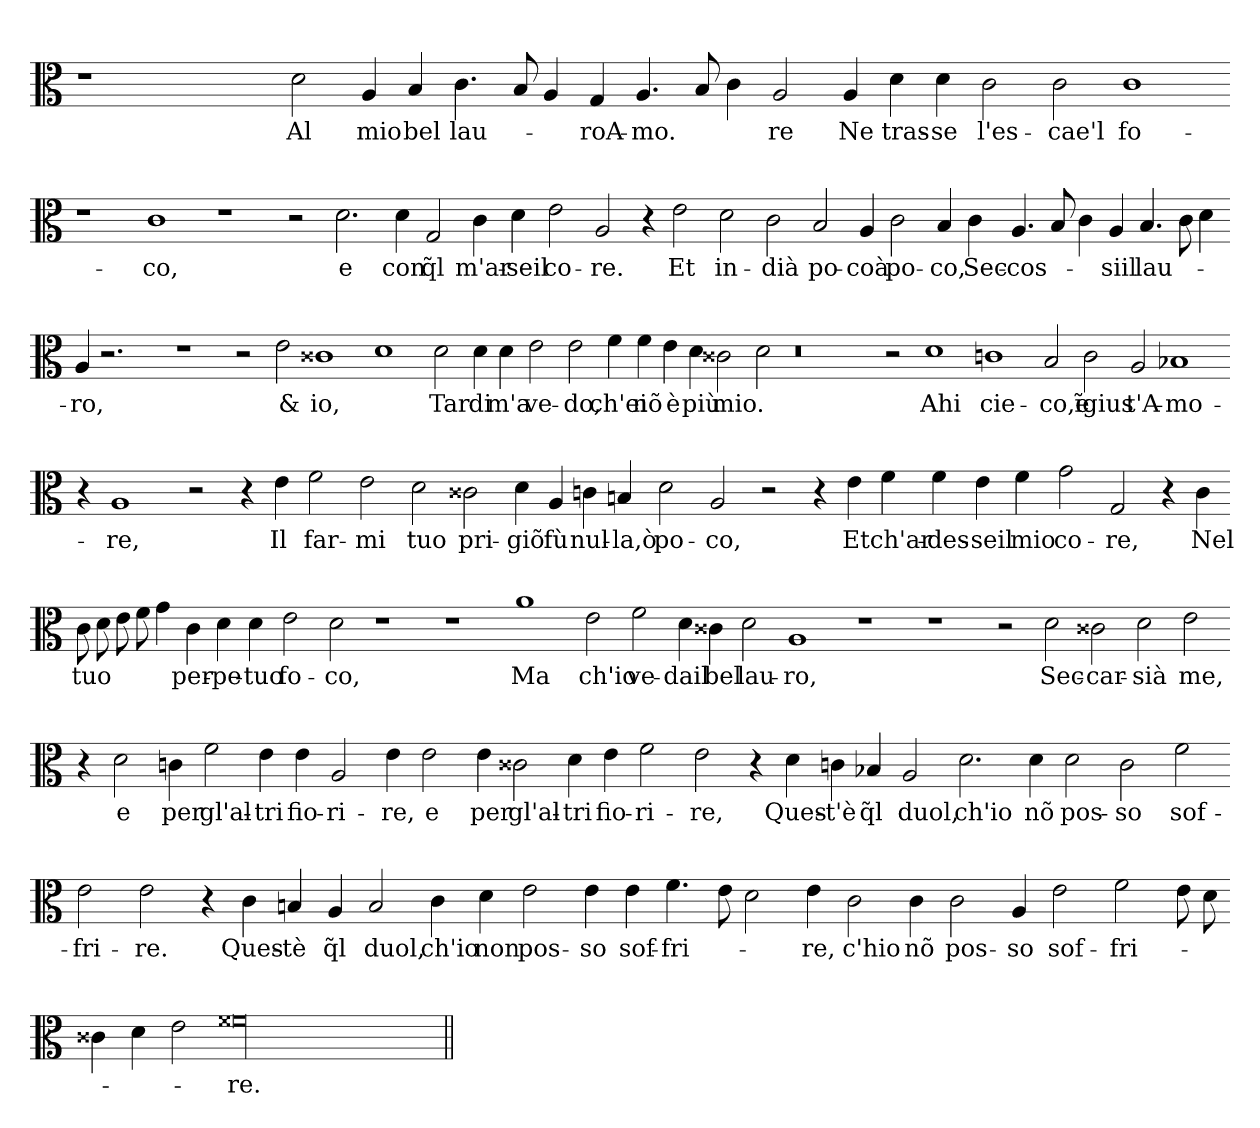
**kern	**text
*part1	*part1
*staff1	*staff1
*clefC3	*
*k[]	*
=	=
1r	.
1ryy	.
2d	Al
4A	mio
4B	bel
4.c	lau-
8B	.
4A	.
4G	roA-
4.A	mo.
8B	.
4c	.
2A	re
4A	Ne
4d	tras-
4d	se
2c	l'es-
2c	cae'l
1c	fo-
=-	=-
1r	.
1c	co,
1r	.
2r	.
2.d	e
4d	con
2G	q̃l
4c	m'ar-
4d	seil
2e	co-
2A	re.
4r	.
2e	Et
2d	in-
2c	dià
2B	po-
4A	coà
2c	po-
4B	co,
4c	Sec-
4.A	cos-
8B	.
4c	.
4A	siil
4.B	lau-
8c	.
4d	.
=-	=-
4A	ro,
2.r	.
4ryy	.
1r	.
2r	.
2e	&
1c##X	io,
1d	.
2d	Tar-
4d	di
4d	m'a-
2e	ve-
2e	do,
4f	ch'ei
4f	nõ
4e	è
4d	più
2c##X	mio.
2d	.
0r	.
2r	.
1d	Ahi
1c	cie-
2B	co,e
2c	ĩgius-
2A	t'A-
1B-X	mo-
=-	=-
4r	.
1A	re,
2r	.
4r	.
4e	Il
2f	far-
2e	mi
2d	tuo
2c##X	pri-
4d	giõ
4A	fù
4c	nul-
4B	la,ò
2d	po-
2A	co,
2r	.
4r	.
4e	Et
4f	ch'ar-
4f	des-
4e	seil
4f	mio
2g	co-
2G	re,
4r	.
4c	Nel
=-	=-
8c	tuo
8d	.
8e	.
8f	.
4g	.
4c	per-
4d	pe-
4d	tuo
2e	fo-
2d	co,
1r	.
1r	.
1a	Ma
2e	ch'io
2f	ve-
4d	dail
4c##X	bel
2d	lau-
1A	ro,
1r	.
1r	.
2r	.
2d	Sec-
2c##X	car-
2d	sià
2e	me,
=-	=-
4r	.
2d	e
4c	per
2f	gl'al-
4e	tri
4e	fio-
2A	ri-
4e	re,
2e	e
4e	per
2c##X	gl'al-
4d	tri
4e	fio-
2f	ri-
2e	re,
4r	.
4d	Ques-
4c	t'è
4B-X	q̃l
2A	duol,
2.d	ch'io
4d	nõ
2d	pos-
2c	so
2f	sof-
=-	=-
2e	fri-
2e	re.
4r	.
4c	Ques-
4B	tè
4A	q̃l
2B	duol,
4c	ch'io
4d	non
2e	pos-
4e	so
4e	sof-
4.f	fri-
8e	.
2d	.
4e	re,
2c	c'hio
4c	nõ
2c	pos-
4A	so
2e	sof-
2f	fri-
8e	.
8d	.
=-	=-
4c##X	.
4d	.
2e	.
00f##X	re.
=||	=||
*-	*-
